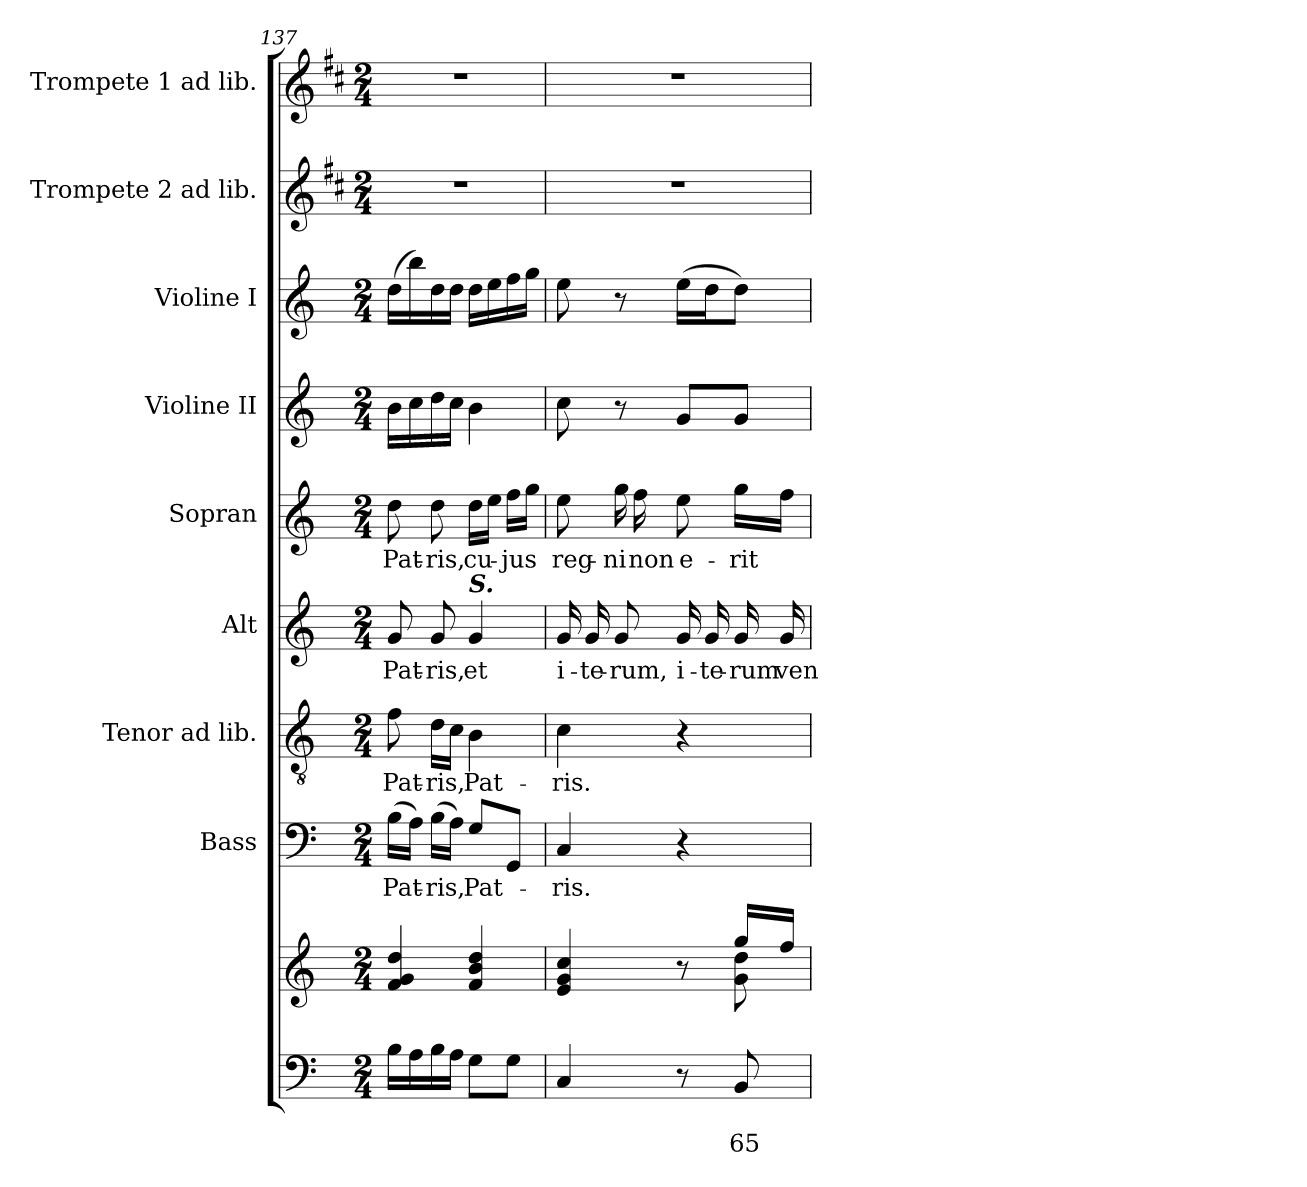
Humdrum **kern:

**kern	**text	**text	**kern	**kern	**text	**kern	**text	**kern	**text	**kern	**text	**kern	**kern	**kern	**kern
*part9	*part9	*part9	*part9	*part8	*part8	*part7	*part7	*part6	*part6	*part5	*part5	*part4	*part3	*part2	*part1
*staff10	*staff10	*staff10	*staff9	*staff8	*staff8	*staff7	*staff7	*staff6	*staff6	*staff5	*staff5	*staff4	*staff3	*staff2	*staff1
*	*	*	*	*I"Bass	*	*I"Tenor ad lib.	*	*I"Alt	*	*I"Sopran	*	*I"Violine II	*I"Violine I	*I"Trompete 2 ad lib.	*I"Trompete 1 ad lib.
*	*	*	*	*I'B.	*	*I'T.	*	*I'A.	*	*I'S.	*	*I'Vl. II	*I'Vl. I	*I'Trp. 2	*I'Trp. 1
*clefF4	*	*	*clefG2	*clefF4	*	*clefGv2	*	*clefG2	*	*clefG2	*	*clefG2	*clefG2	*clefG2	*clefG2
*	*	*	*	*	*	*	*	*	*	*	*	*	*	*ITrd1c2	*ITrd1c2
*k[]	*	*	*k[]	*k[]	*	*k[]	*	*k[]	*	*k[]	*	*k[]	*k[]	*k[]	*k[]
*C:	*	*	*C:	*C:	*	*C:	*	*C:	*	*C:	*	*C:	*C:	*C:	*C:
*M2/4	*	*	*M2/4	*M2/4	*	*M2/4	*	*M2/4	*	*M2/4	*	*M2/4	*M2/4	*M2/4	*M2/4
=137	=137	=137	=137	=137	=137	=137	=137	=137	=137	=137	=137	=137	=137	=137	=137
!	!	!	!	!	!LO:LY:b	!	!LO:LY:b	!	!LO:LY:b	!	!LO:LY:b	!	!	!	!
16B\LL	.	.	4f/ 4g/ 4dd/	(>16B\LL	Pat-	8f\	Pat-	8g/	Pat-	8dd\	Pat-	16b\LL	(>16dd\LL	2r	2r
16A\	.	.	.	16A\JJ)	.	.	.	.	.	.	.	16cc\	16bb\)	.	.
!	!	!	!	!	!LO:LY:b	!	!LO:LY:b	!	!LO:LY:b	!	!LO:LY:b	!	!	!	!
16B\	.	.	.	(>16B\LL	-ris,	16d\LL	-ris,	8g/	-ris,	8dd\	-ris,	16dd\	16dd\	.	.
16A\JJ	.	.	.	16A\JJ)	.	16c\JJ	.	.	.	.	.	16cc\JJ	16dd\JJ	.	.
!	!	!	!	!	!	!	!	!LO:TX:a:Bi:t=S.	!	!	!	!	!	!	!
!	!	!	!	!	!LO:LY:b	!	!LO:LY:b	!	!LO:LY:b	!	!LO:LY:b	!	!	!	!
8G\L	.	.	4f/ 4b/ 4dd/	8G/L	Pat-	4B\	Pat-	4g/	et	16dd\LL	cu-	4b\	16dd\LL	.	.
.	.	.	.	.	.	.	.	.	.	16ee\JJ	.	.	16ee\	.	.
!	!	!	!	!	!	!	!	!	!	!	!LO:LY:b	!	!	!	!
8G\J	.	.	.	8GG/J	.	.	.	.	.	16ff\LL	-jus	.	16ff\	.	.
.	.	.	.	.	.	.	.	.	.	16gg\JJ	.	.	16gg\JJ	.	.
=138	=138	=138	=138	=138	=138	=138	=138	=138	=138	=138	=138	=138	=138	=138	=138
*	*	*	*^	*	*	*	*	*	*	*	*	*	*	*	*
!	!	!	!	!	!	!LO:LY:b	!	!LO:LY:b	!	!LO:LY:b	!	!LO:LY:b	!	!	!	!
4C/	.	.	4e/ 4g/ 4cc/	4.ryy	4C/	-ris.	4c\	-ris.	16g/	i-	8ee\	reg-	8cc\	8ee\	2r	2r
!	!	!	!	!	!	!	!	!	!	!LO:LY:b	!	!	!	!	!	!
.	.	.	.	.	.	.	.	.	16g/	-te-	.	.	.	.	.	.
!	!	!	!	!	!	!	!	!	!	!LO:LY:b	!	!LO:LY:b	!	!	!	!
.	.	.	.	.	.	.	.	.	8g/	-rum,	16gg\	-ni	8r	8r	.	.
!	!	!	!	!	!	!	!	!	!	!	!	!LO:LY:b	!	!	!	!
.	.	.	.	.	.	.	.	.	.	.	16ff\	non	.	.	.	.
!	!	!	!	!	!	!	!	!	!	!LO:LY:b	!	!LO:LY:b	!	!	!	!
8r	.	.	8r	.	4r	.	4r	.	16g/	i-	8ee\	e-	8g/L	(>16ee\LL	.	.
!	!	!	!	!	!	!	!	!	!	!LO:LY:b	!	!	!	!	!	!
.	.	.	.	.	.	.	.	.	16g/	-te-	.	.	.	16dd\J	.	.
!	!	!LO:LY:b	!	!	!	!	!	!	!	!LO:LY:b	!	!LO:LY:b	!	!	!	!
8BB/	.	65	16gg/LL	8g\ 8dd\	.	.	.	.	16g/	-rum	16gg\LL	-rit	8g/J	8dd\J)	.	.
!	!	!	!	!	!	!	!	!	!	!LO:LY:b	!	!	!	!	!	!
.	.	.	16ff/JJ	.	.	.	.	.	16g/	ven-	16ff\JJ	.	.	.	.	.
*	*	*	*v	*v	*	*	*	*	*	*	*	*	*	*	*	*
=	=	=	=	=	=	=	=	=	=	=	=	=	=	=	=
*-	*-	*-	*-	*-	*-	*-	*-	*-	*-	*-	*-	*-	*-	*-	*-
